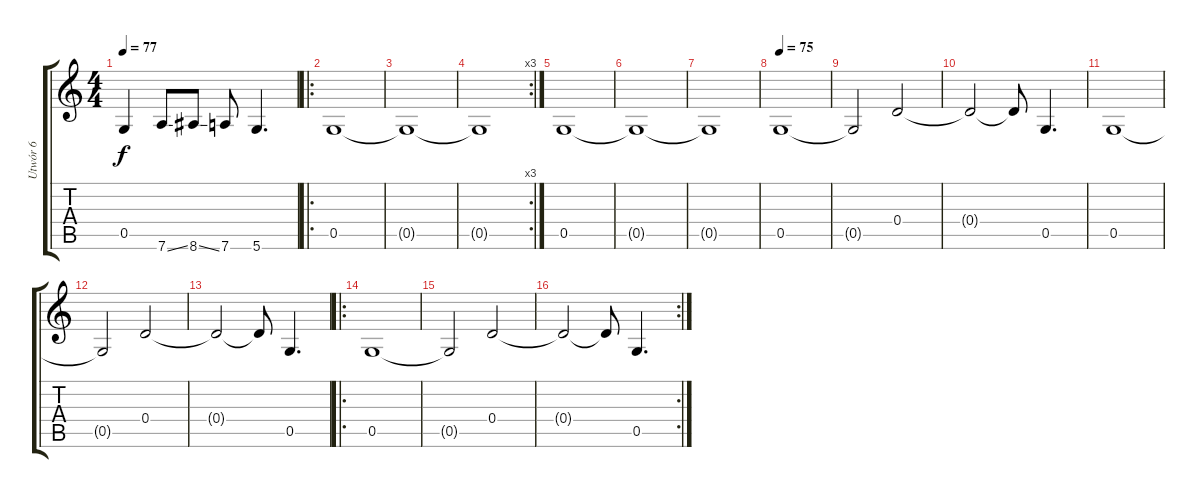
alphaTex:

\track ("Utwór 6" "Utwór 6") {instrument distortionguitar}
\staff {score tabs}
\tuning (D4 Bb3 G3 D3 G2 D2) {hide}
\ts (4 4)
\tempo 77
\clef g2
\ks c
0.5{t}.4{dy f} 7.6{ss}.8 8.6{ss}.8 7.6.8 5.6.4{d} |
\ro
0.5.1 |
0.5{t}.1 |
\rc 3
0.5{t}.1 |
0.5.1 |
0.5{t}.1 |
0.5{t}.1 |
\tempo 75
0.5.1 |
0.5{t}.2 0.4.2 |
0.4{t}.2 0.4{t}.8 0.5.4{d} |
0.5.1 |
0.5{t}.2 0.4.2 |
0.4{t}.2 0.4{t}.8 0.5.4{d} |
\ro
0.5.1 |
0.5{t}.2 0.4.2 |
\rc 2
0.4{t}.2 0.4{t}.8 0.5.4{d}
